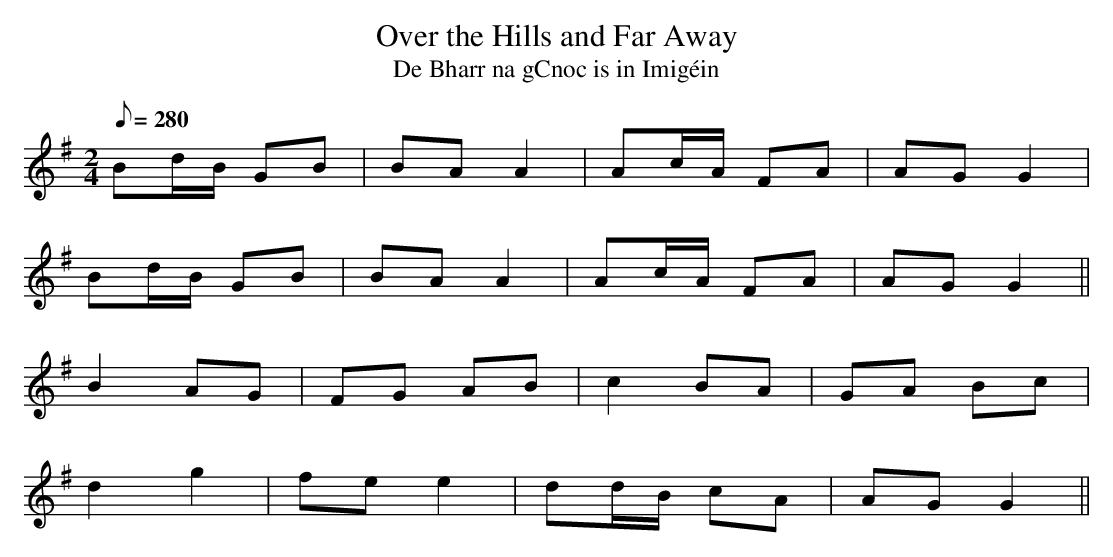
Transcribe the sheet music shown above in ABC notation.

X:1
T: Over the Hills and Far Away
T: De Bharr na gCnoc is in Imig\'ein
L: 1/8
M: 2/4
Q: 280
K: G
Bd/B/ GB|BA A2|Ac/A/ FA|AG G2|
Bd/B/ GB|BA A2|Ac/A/ FA|AG G2 ||
B2 AG|FG AB|c2 BA|GA Bc|
d2 g2|fe e2|dd/B/ cA|AG G2 ||
